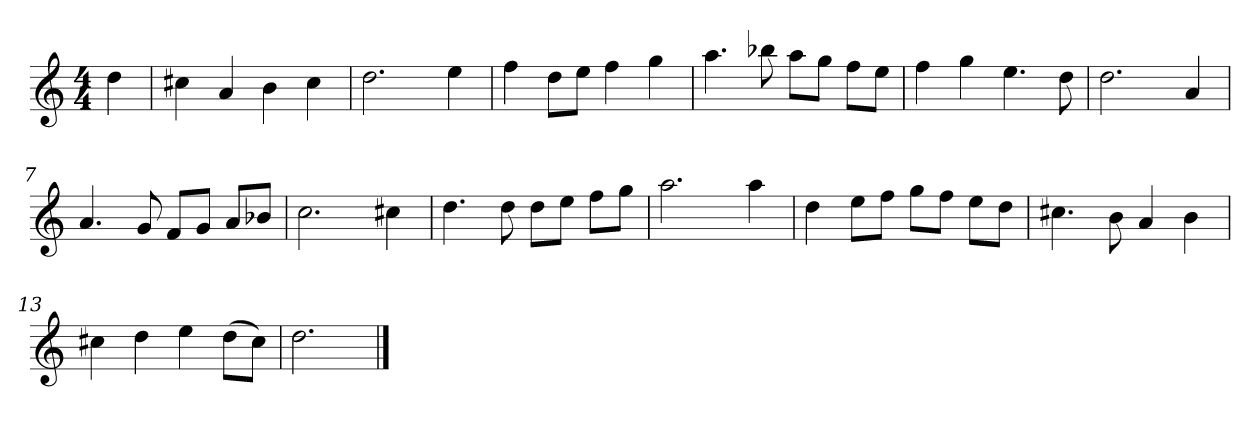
**kern
*part1
*staff1
*k[]
*M4/4
*MM120
=
4dd
=1
4cc#X
4a
4b
4cc#
=2
2.dd
4ee
=3
4ff
8ddL
8eeJ
4ff
4gg
=4
4.aa
8bb-X
8aaL
8ggJ
8ffL
8eeJ
=5
4ff
4gg
4.ee
8dd
=6
2.dd
4a
=7
4.a
8g
8fL
8gJ
8aL
8b-XJ
=8
2.cc
4cc#X
=9
4.dd
8dd
8ddL
8eeJ
8ffL
8ggJ
=10
2.aa
4aa
=11
4dd
8eeL
8ffJ
8ggL
8ffJ
8eeL
8ddJ
=12
4.cc#X
8b
4a
4b
=13
4cc#X
4dd
4ee
(8ddL
8cc#J)
=14
2.dd
==
*-
